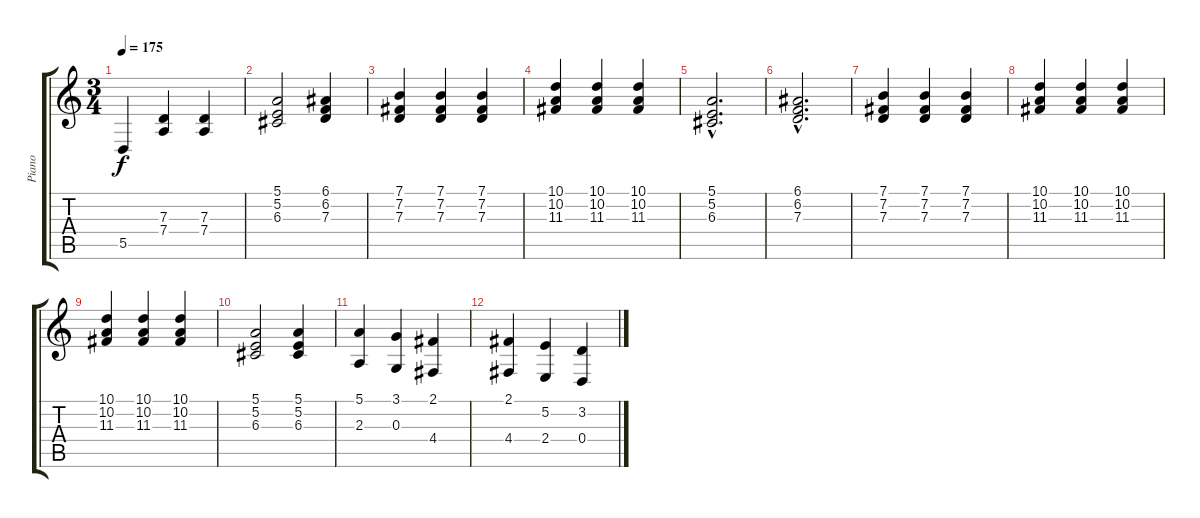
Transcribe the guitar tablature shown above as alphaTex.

\track ("Piano" "Piano") {instrument acousticgrandpiano}
\staff {score tabs}
\tuning (E4 B3 G3 D3 A2 E2) {hide}
\ts (3 4)
\tempo 175
\clef g2
\ks c
5.5.4{dy f} (7.3 7.4).4 (7.3 7.4).4 |
(5.1 5.2 6.3).2 (6.1 6.2 7.3).4 |
(7.1 7.2 7.3).4 (7.1 7.2 7.3).4 (7.1 7.2 7.3).4 |
(10.1 10.2 11.3).4 (10.1 10.2 11.3).4 (10.1 10.2 11.3).4 |
(5.1{hac} 5.2{hac} 6.3{hac}).2{d} |
(6.1{hac} 6.2{hac} 7.3{hac}).2{d} |
(7.1 7.2 7.3).4 (7.1 7.2 7.3).4 (7.1 7.2 7.3).4 |
(10.1 10.2 11.3).4 (10.1 10.2 11.3).4 (10.1 10.2 11.3).4 |
(10.1 10.2 11.3).4 (10.1 10.2 11.3).4 (10.1 10.2 11.3).4 |
(5.1 5.2 6.3).2 (5.1 5.2 6.3).4 |
(5.1 2.3).4 (3.1 0.3).4 (2.1 4.4).4 |
(2.1 4.4).4 (5.2 2.4).4 (3.2 0.4).4
